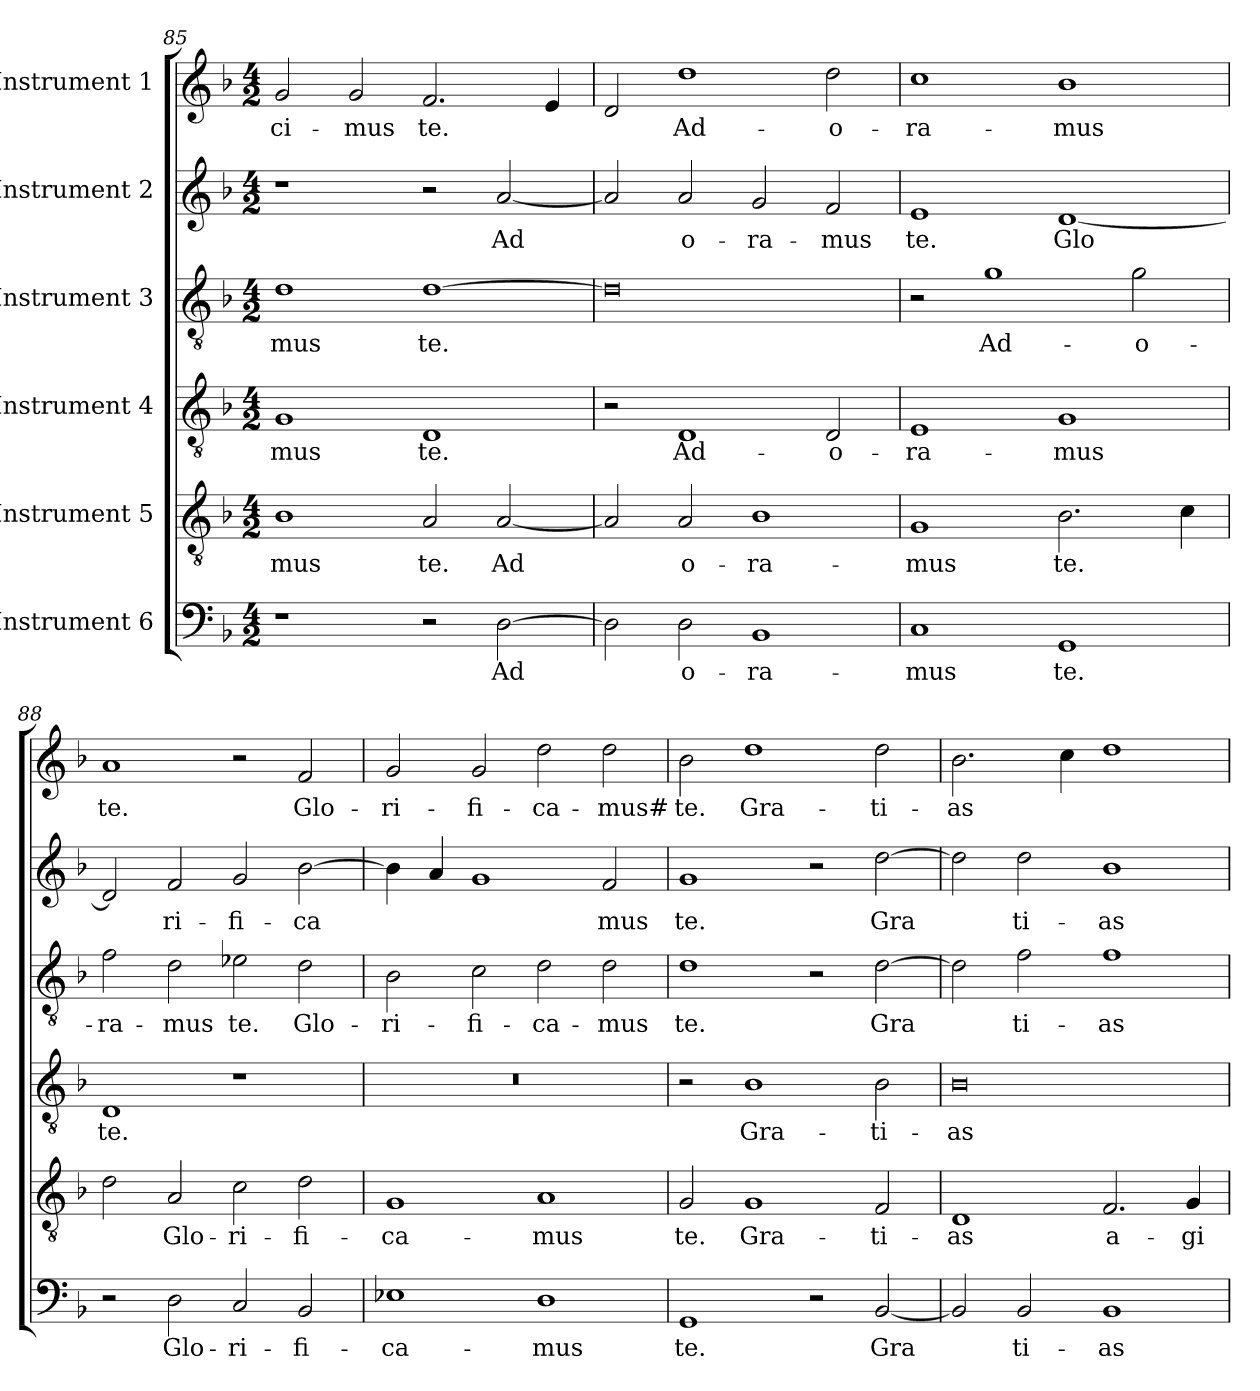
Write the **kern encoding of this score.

**kern	**text	**kern	**text	**kern	**text	**kern	**text	**kern	**text	**kern	**text
*part6	*part6	*part5	*part5	*part4	*part4	*part3	*part3	*part2	*part2	*part1	*part1
*staff6	*staff6	*staff5	*staff5	*staff4	*staff4	*staff3	*staff3	*staff2	*staff2	*staff1	*staff1
*I"Instrument 6	*	*I"Instrument 5	*	*I"Instrument 4	*	*I"Instrument 3	*	*I"Instrument 2	*	*I"Instrument 1	*
!!LO:PB:g=z
*clefF4	*	*clefGv2	*	*clefGv2	*	*clefGv2	*	*clefG2	*	*clefG2	*
*k[b-]	*	*k[b-]	*	*k[b-]	*	*k[b-]	*	*k[b-]	*	*k[b-]	*
*F:	*	*F:	*	*F:	*	*F:	*	*F:	*	*F:	*
*M4/2	*	*M4/2	*	*M4/2	*	*M4/2	*	*M4/2	*	*M4/2	*
=85	=85	=85	=85	=85	=85	=85	=85	=85	=85	=85	=85
!	!	!	!LO:LY:b:cj	!	!LO:LY:b:cj	!	!LO:LY:b:cj	!	!	!	!LO:LY:b:cj
1r	.	1B-	-mus	1G	-mus	1d	-mus	1r	.	2g/	-ci-
!	!	!	!	!	!	!	!	!	!	!	!LO:LY:b:cj
.	.	.	.	.	.	.	.	.	.	2g/	-mus
!	!	!	!LO:LY:b:cj	!	!LO:LY:b:cj	!	!LO:LY:b:cj	!	!	!	!LO:LY:b:cj
2r	.	2A/	te.	1D	te.	[>1d	te.	2r	.	2.f/	te.
!	!LO:LY:b:cj	!	!LO:LY:b:cj	!	!	!	!	!	!LO:LY:b:cj	!	!
[>2D\	Ad-	[<2A/	Ad-	.	.	.	.	[<2a/	Ad-	.	.
!	!	!	!	!	!	!	!	!	!	!	!LO:LY:b:cj
.	.	.	.	.	.	.	.	.	.	4e/	.
=86	=86	=86	=86	=86	=86	=86	=86	=86	=86	=86	=86
!	!LO:LY:b:cj	!	!LO:LY:b:cj	!	!	!	!LO:LY:b:cj	!	!LO:LY:b:cj	!	!LO:LY:b:cj
2D\]	--	2A/]	--	2r	.	0d]	.	2a/]	--	2d/	.
!	!LO:LY:b:cj	!	!LO:LY:b:cj	!	!LO:LY:b:cj	!	!	!	!LO:LY:b:cj	!	!LO:LY:b:cj
2D\	-o-	2A/	-o-	1D	Ad-	.	.	2a/	-o-	1dd	Ad-
!	!LO:LY:b:cj	!	!LO:LY:b:cj	!	!	!	!	!	!LO:LY:b:cj	!	!
1BB-	-ra-	1B-	-ra-	.	.	.	.	2g/	-ra-	.	.
!	!	!	!	!	!LO:LY:b:cj	!	!	!	!LO:LY:b:cj	!	!LO:LY:b:cj
.	.	.	.	2D/	-o-	.	.	2f/	-mus	2dd\	-o-
=87	=87	=87	=87	=87	=87	=87	=87	=87	=87	=87	=87
!	!LO:LY:b:cj	!	!LO:LY:b:cj	!	!LO:LY:b:cj	!	!	!	!LO:LY:b:cj	!	!LO:LY:b:cj
1C	-mus	1G	-mus	1E	-ra-	2r	.	1e	te.	1cc	-ra-
!	!	!	!	!	!	!	!LO:LY:b:cj	!	!	!	!
.	.	.	.	.	.	1g	Ad-	.	.	.	.
!	!LO:LY:b:cj	!	!LO:LY:b:cj	!	!LO:LY:b:cj	!	!	!	!LO:LY:b:cj	!	!LO:LY:b:cj
1GG	te.	2.B-\	te.	1G	-mus	.	.	[<1d	Glo-	1b-	-mus
!	!	!	!	!	!	!	!LO:LY:b:cj	!	!	!	!
.	.	.	.	.	.	2g\	-o-	.	.	.	.
!	!	!	!LO:LY:b:cj	!	!	!	!	!	!	!	!
.	.	4c\	.	.	.	.	.	.	.	.	.
=88	=88	=88	=88	=88	=88	=88	=88	=88	=88	=88	=88
!	!	!	!LO:LY:b:cj	!	!LO:LY:b:cj	!	!LO:LY:b:cj	!	!LO:LY:b:cj	!	!LO:LY:b:cj
2r	.	2d\	.	1D	te.	2f\	-ra-	2d/]	--	1a	te.
!	!LO:LY:b:cj	!	!LO:LY:b:cj	!	!	!	!LO:LY:b:cj	!	!LO:LY:b:cj	!	!
2D\	Glo-	2A/	Glo-	.	.	2d\	-mus	2f/	-ri-	.	.
!	!LO:LY:b:cj	!	!LO:LY:b:cj	!	!	!	!LO:LY:b:cj	!	!LO:LY:b:cj	!	!
2C/	-ri-	2c\	-ri-	1r	.	2e-X\	te.	2g/	-fi-	2r	.
!	!LO:LY:b:cj	!	!LO:LY:b:cj	!	!	!	!LO:LY:b:cj	!	!LO:LY:b:cj	!	!LO:LY:b:cj
2BB-/	-fi-	2d\	-fi-	.	.	2d\	Glo-	[>2b-\	-ca-	2f/	Glo-
=89	=89	=89	=89	=89	=89	=89	=89	=89	=89	=89	=89
!	!LO:LY:b:cj	!	!LO:LY:b:cj	!	!	!	!LO:LY:b:cj	!	!LO:LY:b:cj	!	!LO:LY:b:cj
1E-X	-ca-	1G	-ca-	0r	.	2B-\	-ri-	4b-\]	--	2g/	-ri-
!	!	!	!	!	!	!	!	!	!LO:LY:b:cj	!	!
.	.	.	.	.	.	.	.	4a/	--	.	.
!	!	!	!	!	!	!	!LO:LY:b:cj	!	!LO:LY:b:cj	!	!LO:LY:b:cj
.	.	.	.	.	.	2c\	-fi-	1g	--	2g/	-fi-
!	!LO:LY:b:cj	!	!LO:LY:b:cj	!	!	!	!LO:LY:b:cj	!	!	!	!LO:LY:b:cj
1D	-mus	1A	-mus	.	.	2d\	-ca-	.	.	2dd\	-ca-
!	!	!	!	!	!	!	!LO:LY:b:cj	!	!LO:LY:b:cj	!	!LO:LY:b:cj
.	.	.	.	.	.	2d\	-mus	2f/	-mus	2dd\	-mus#
!!LO:LB:g=z
=90	=90	=90	=90	=90	=90	=90	=90	=90	=90	=90	=90
!	!LO:LY:b:cj	!	!LO:LY:b:cj	!	!	!	!LO:LY:b:cj	!	!LO:LY:b:cj	!	!LO:LY:b:cj
1GG	te.	2G/	te.	2r	.	1d	te.	1g	te.	2b-\	te.
!	!	!	!LO:LY:b:cj	!	!LO:LY:b:cj	!	!	!	!	!	!LO:LY:b:cj
.	.	1G	Gra-	1B-	Gra-	.	.	.	.	1dd	Gra-
2r	.	.	.	.	.	2r	.	2r	.	.	.
!	!LO:LY:b:cj	!	!LO:LY:b:cj	!	!LO:LY:b:cj	!	!LO:LY:b:cj	!	!LO:LY:b:cj	!	!LO:LY:b:cj
[<2BB-/	Gra-	2F/	-ti-	2B-\	-ti-	[>2d\	Gra-	[>2dd\	Gra-	2dd\	-ti-
=91	=91	=91	=91	=91	=91	=91	=91	=91	=91	=91	=91
!	!LO:LY:b:cj	!	!LO:LY:b:cj	!	!LO:LY:b:cj	!	!LO:LY:b:cj	!	!LO:LY:b:cj	!	!LO:LY:b:cj
2BB-/]	--	1D	-as	0B-	-as	2d\]	--	2dd\]	--	2.b-\	-as
!	!LO:LY:b:cj	!	!	!	!	!	!LO:LY:b:cj	!	!LO:LY:b:cj	!	!
2BB-/	-ti-	.	.	.	.	2f\	-ti-	2dd\	-ti-	.	.
!	!	!	!	!	!	!	!	!	!	!	!LO:LY:b:cj
.	.	.	.	.	.	.	.	.	.	4cc\	.
!	!LO:LY:b:cj	!	!LO:LY:b:cj	!	!	!	!LO:LY:b:cj	!	!LO:LY:b:cj	!	!LO:LY:b:cj
1BB-	-as	2.F/	a-	.	.	1f	-as	1b-	-as	1dd	.
!	!	!	!LO:LY:b:cj	!	!	!	!	!	!	!	!
.	.	4G/	-gi-	.	.	.	.	.	.	.	.
=	=	=	=	=	=	=	=	=	=	=	=
*-	*-	*-	*-	*-	*-	*-	*-	*-	*-	*-	*-
